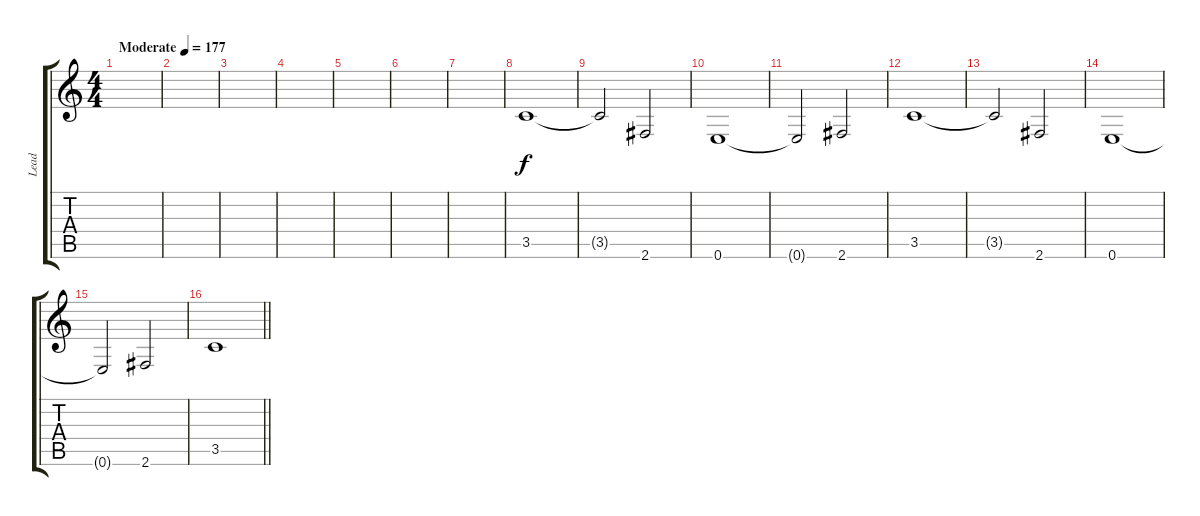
\track ("Lead" "Lead") {instrument distortionguitar}
\staff {score tabs}
\tuning (E4 B3 G3 D3 A2 E2) {hide}
\ts (4 4)
\tempo (177 "Moderate")
\clef g2
\ks c
|
|
|
|
|
|
|
3.5.1{volume 13} |
3.5{t}.2 2.6.2 |
0.6.1 |
0.6{t}.2 2.6.2 |
3.5.1 |
3.5{t}.2 2.6.2 |
0.6.1 |
0.6{t}.2 2.6.2 |
\barLineRight lightlight
3.5.1
